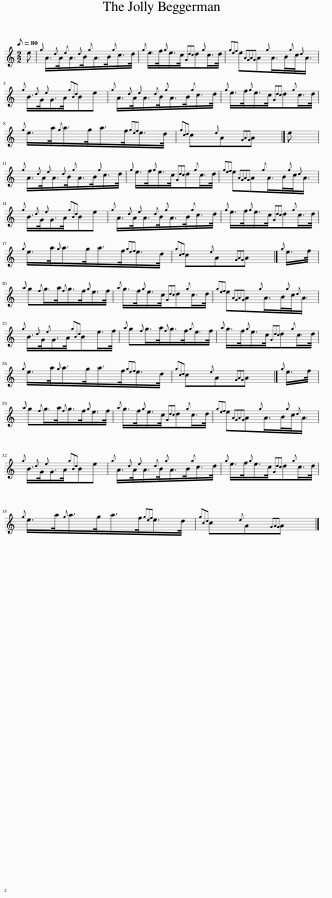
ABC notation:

X:1
L:1/8
Q:1/8=80
M:2/2
I:linebreak $
K:C
V:1 treble
V:1
 e |{g} A3/4{d}A/4{e}A3/4{d}B/4{g}A/>B/{g}c/>d/ |{g} e/>f/{g}e/>c/{Gdc}d{g}c/>d/ |{gef} e{AGAG}A{g}A/>B/{g}c/4{d}A3/4 |${g} B3/4{d}G/4{e}G/>A/{gBd}Be | %5
{g} A3/4{d}A/4{e}A3/4{d}B/4{g}A/>B/{g}c/>d/ |{g} e/>f/{g}e/>c/{Gdc}d{g}c/>d/ |${g} e/>a/{g}a/>g/a/>f/{gef}e/>d/ |{gcd} c{e}A{GAG}A |] e |$ %10
{g} A3/4{d}A/4{e}A3/4{d}B/4{g}A/>B/{g}c/>d/ |{g} e/>f/{g}e/>c/{Gdc}d{g}c/>d/ |{gef} e{AGAG}A{g}A/>B/{g}c/4{d}A3/4 |${g} B3/4{d}G/4{e}G/>A/{gBd}Be |{g} A3/4{d}A/4{e}A3/4{d}B/4{g}A/>B/{g}c/>d/ | %15
{g} e/>f/{g}e/>c/{Gdc}d{g}c/>d/ |${g} e/>a/{g}a/>g/a/>f/{gef}e/>d/ |{gcd} c{e}A{GAG}A |]{g} e/>f/ |${a} g{f}g/>a/{f}g/>f/{g}e/>f/ | %20
{a} g/>f/{g}e/>c/{Gdc}d{g}c/>d/ |{gef} e{AGAG}A{g}A/>B/{g}c/4{d}A3/4 |${g} B3/4{d}G/4{e}G/>A/{gBd}Be/>f/ |{a} g{f}g/>a/{f}g/>f/{g}e/>f/ |{a} g/>f/{g}e/>c/{Gdc}d{g}c/>d/ |$ %25
{g} e/>a/{g}a/>g/a/>f/{gef}e/>d/ |{gcd} c{e}A{GAG}A |]{g} e/>f/ |${a} g{f}g/>a/{f}g/>f/{g}e/>f/ |{a} g/>f/{g}e/>c/{Gdc}d{g}c/>d/ | %30
{gef} e{AGAG}A{g}A/>B/{g}c/4{d}A3/4 |${g} B3/4{d}G/4{e}G/>A/{gBd}Be |{g} A3/4{d}A/4{e}A3/4{d}B/4{g}A/>B/{g}c/>d/ |{g} e/>f/{g}e/>c/{Gdc}d{g}c/>d/ |${g} e/>a/{g}a/>g/a/>f/{gef}e/>d/ | %35
{gcd} c{e}A{GAG}A |] %36
